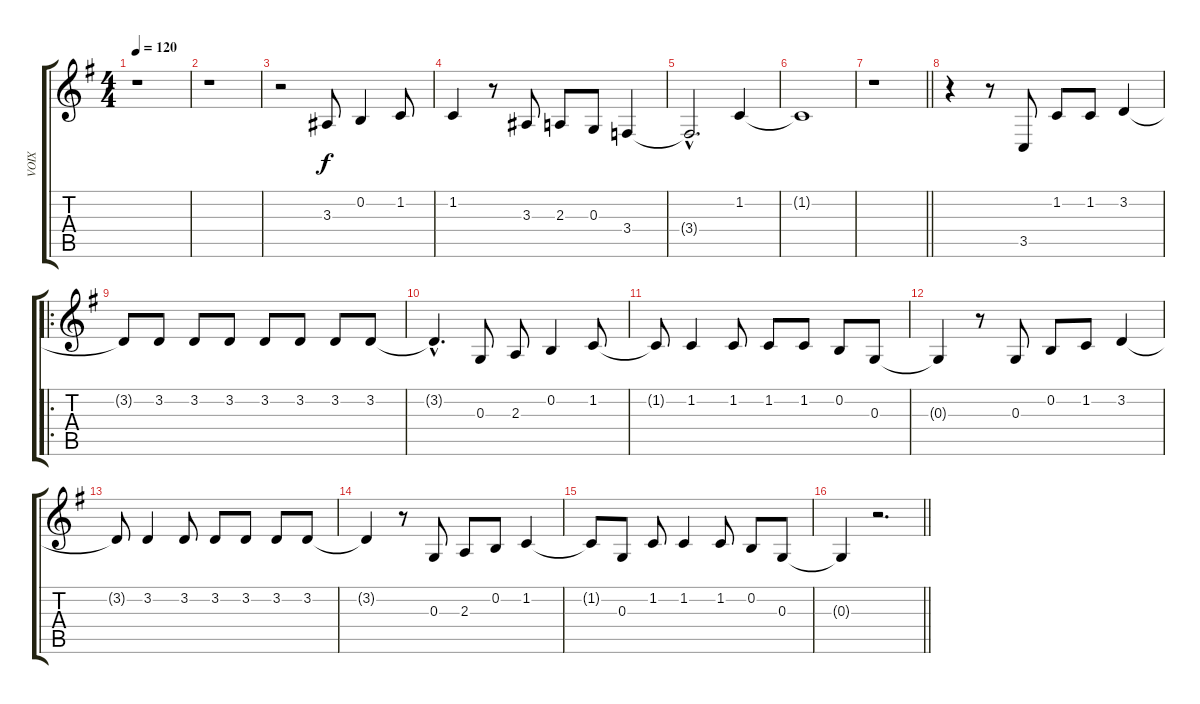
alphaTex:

\track ("VOIX" "VOIX") {instrument synthvoice}
\staff {score tabs}
\tuning (E4 B3 G3 D3 A2 E2) {hide}
\ts (4 4)
\tempo 120
\clef g2
\ks g
r.1{dy f} |
r.1 |
r.2 3.3.8 0.2.4 1.2.8 |
1.2.4 r.8 3.3.8 2.3.8 0.3.8 3.4.4 |
3.4{hac t}.2{d} 1.2.4 |
1.2{t}.1 |
\barLineRight lightlight
r.1 |
r.4 r.8 3.5.8 1.2.8 1.2.8 3.2.4 |
\ro
3.2{t}.8 3.2.8 3.2.8 3.2.8 3.2.8 3.2.8 3.2.8 3.2.8 |
3.2{hac t}.4{d} 0.3.8 2.3.8 0.2.4 1.2.8 |
1.2{t}.8 1.2.4 1.2.8 1.2.8 1.2.8 0.2.8 0.3.8 |
0.3{t}.4 r.8 0.3.8 0.2.8 1.2.8 3.2.4 |
3.2{t}.8 3.2.4 3.2.8 3.2.8 3.2.8 3.2.8 3.2.8 |
3.2{t}.4 r.8 0.3.8 2.3.8 0.2.8 1.2.4 |
1.2{t}.8 0.3.8 1.2.8 1.2.4 1.2.8 0.2.8 0.3.8 |
\barLineRight lightlight
0.3{t}.4 r.2{d}
